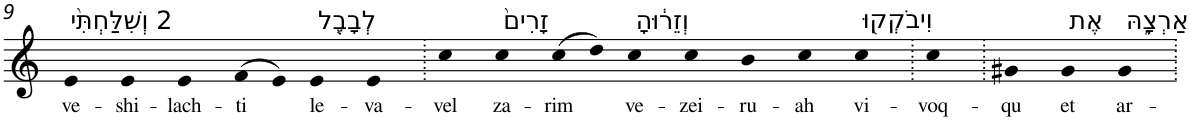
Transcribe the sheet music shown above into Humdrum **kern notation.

**kern	**text
*part1	*part1
*staff1	*staff1
*I"Piano	*
*I'Pno	*
!!LO:PB:g=z
*clefG2	*
*k[]	*
=9	=9
!LO:TX:a:t=2 וְשִׁלַּחְתִּ֨י	!
!	!LO:LY:b
4e	ve-
!	!LO:LY:b
4e	-shi-
!	!LO:LY:b
4e	-lach-
!	!LO:LY:b
(>8f	-ti
8e)	.
!LO:TX:a:t=לְבָבֶ֤ל	!
!	!LO:LY:b
4e	le-
!	!LO:LY:b
4e	-va-
=10.	=10.
!	!LO:LY:b
4cc	-vel
!LO:TX:a:t=זָרִים֙	!
!	!LO:LY:b
4cc	za-
!	!LO:LY:b
(>8cc	-rim
8dd)	.
!LO:TX:a:t=וְזֵר֔וּהָ	!
!	!LO:LY:b
4cc	ve-
!	!LO:LY:b
4cc	-zei-
!	!LO:LY:b
4b	-ru-
!	!LO:LY:b
4cc	-ah
!LO:TX:a:t=וִיבֹקְק֖וּ	!
!	!LO:LY:b
4cc	vi-
=11.	=11.
!	!LO:LY:b
4cc	-voq-
=12.	=12.
!	!LO:LY:b
4g#X	-qu
!LO:TX:a:t=אֶת	!
!	!LO:LY:b
4g#	et
!LO:TX:a:t=אַרְצָ֑הּ	!
!	!LO:LY:b
4g#	ar-
=.	=.
*-	*-
